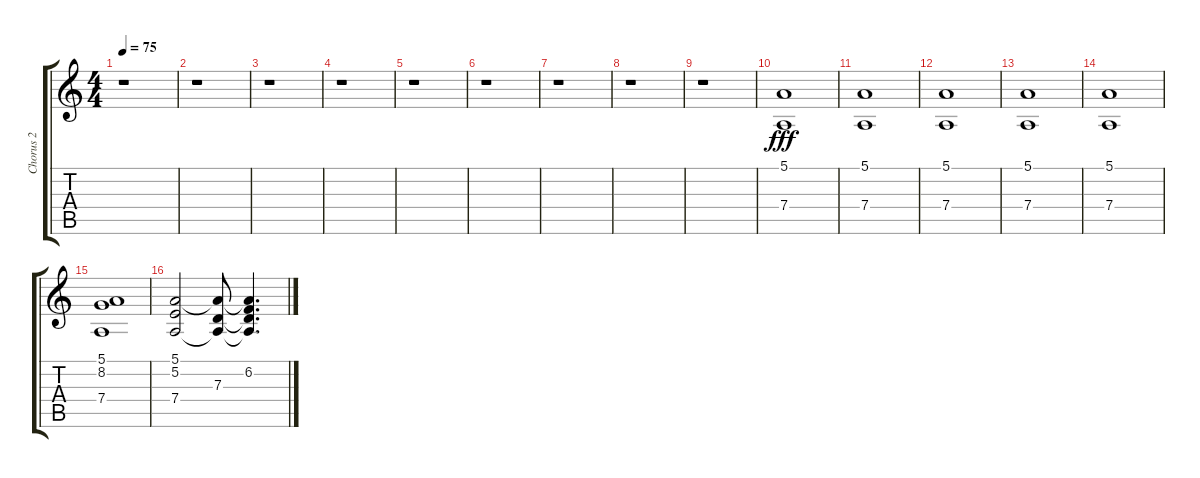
\track ("Chorus 2" "Chorus 2") {instrument synthvoice}
\staff {score tabs}
\tuning (E4 B3 G3 D3 A2 E2) {hide}
\ts (4 4)
\tempo 75
\clef g2
\ks c
r.1{dy fff} |
r.1 |
r.1 |
r.1 |
r.1 |
r.1 |
r.1 |
r.1 |
r.1 |
(5.1 7.4).1 |
(5.1 7.4).1 |
(5.1 7.4).1 |
(5.1 7.4).1 |
(5.1 7.4).1 |
(5.1 8.2 7.4).1 |
(5.1 5.2 7.4).2 (5.1{t} 7.3 7.4{t}).8 (5.1{t} 6.2 7.3{t} 7.4{t}).4{d}
